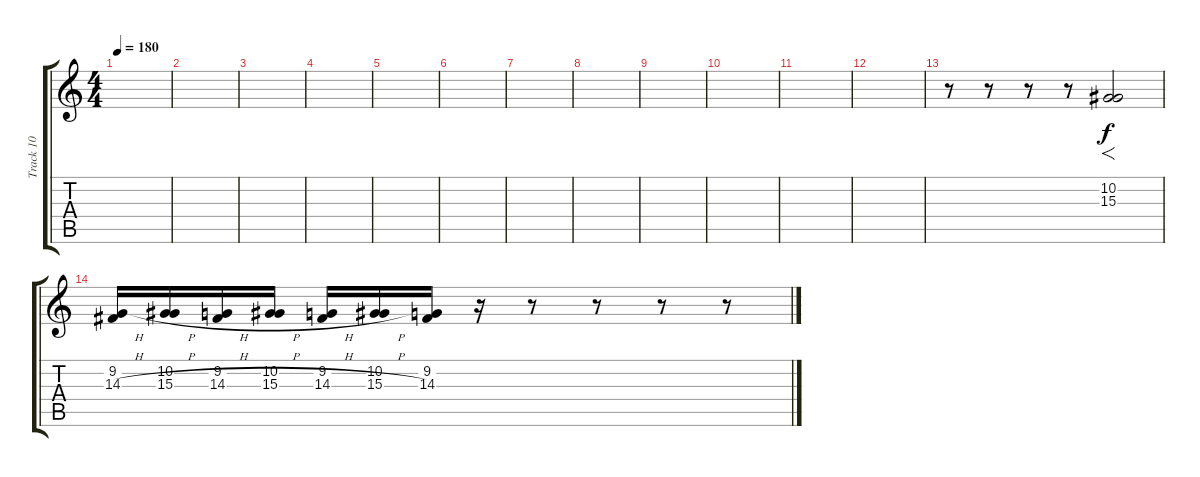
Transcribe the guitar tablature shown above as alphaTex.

\track ("Track 10" "Track 10") {instrument tremolostrings}
\staff {score tabs}
\tuning (D4 A3 F3 C3 G2 D2) {hide}
\ts (4 4)
\tempo 180
\clef g2
\ks c
|
|
|
|
|
|
|
|
|
|
|
|
r.8 r.8 r.8 r.8 (10.2 15.3).2{f} |
(9.2{h} 14.3{h}).16 (10.2{h} 15.3{h}).16 (9.2{h} 14.3{h}).16 (10.2{h} 15.3{h}).16 (9.2{h} 14.3{h}).16 (10.2{h} 15.3{h}).16 (9.2 14.3).16 r.16 r.8 r.8 r.8 r.8
